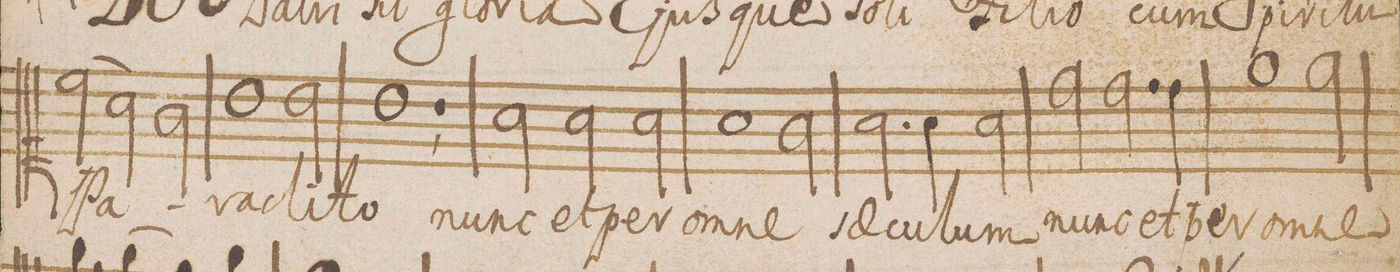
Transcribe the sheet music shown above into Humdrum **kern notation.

**kern	**text	**text
*I"Canto	*	*
*clefC1	*	*
*k[]	*	*
*M3/2	*	*
(2cc\	Pa-	.
2a\)	.	.
2g\	.	.
=46	=46	=46
1b	-ra-	.
2b\	-cli-	.
=47	=47	=47
1.b,	-to	.
=48	=48	=48
2a\	nunc	.
2a\	et	.
2a\	per	.
=49	=49	=49
1a	om-	.
2g\	-ne	.
=50	=50	=50
2.a\	sae-	.
4a\	-cu-	.
2a\	-lum	.
=51	=51	=51
2dd\	nunc	.
2.dd\	et	.
4dd\	per	.
=52	=52	=52
1ee	om-	.
2ee\	-ne	.
=53	=53	=53
*-	*-	*-
